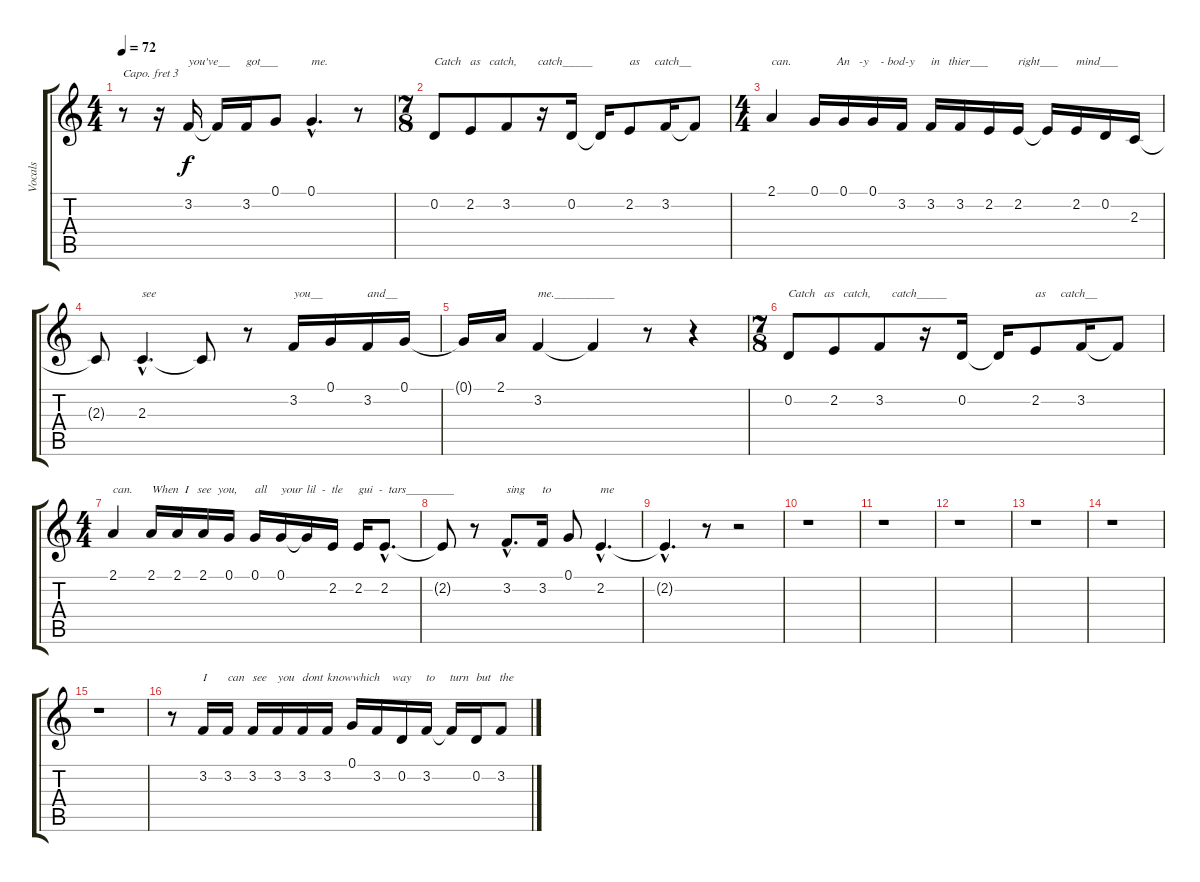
\track ("Vocals" "Vocals") {instrument synthvoice}
\staff {score tabs}
\capo 3
\tuning (E4 B3 G3 D3 A2 D2) {hide}
\ts (4 4)
\tempo 72
\clef g2
\ks c
r.8{dy f} r.16 3.2.16{txt "you've__"} 3.2{t}.16 3.2.16{txt "got___"} 0.1.8 0.1{hac}.4{d txt "me."} r.8 |
\ts (7 8)
0.2.8{txt "Catch   as   catch,       catch_____"} 2.2.8 3.2.8 r.16 0.2.16 0.2{t}.16 2.2.8{txt "as     catch__"} 3.2.16 3.2{t}.8 |
\ts (4 4)
2.1.4{txt "can.               An   -y    - bod-y   "} 0.1.16 0.1.16 0.1.16 3.2.16 3.2.16{txt "in   thier___"} 3.2.16 2.2.16 2.2.16{txt "right___"} 2.2{t}.16 2.2.16{txt "mind___"} 0.2.16 2.3.16 |
2.3{t}.8 2.3{hac}.4{d txt "see"} 2.3{t}.8 r.8 3.2.16{txt "you__"} 0.1.16 3.2.16{txt "and__"} 0.1.16 |
0.1{t}.16 2.1.16 3.2.4{txt "me.__________"} 3.2{t}.4 r.8 r.4 |
\ts (7 8)
0.2.8{txt "Catch   as   catch,       catch_____"} 2.2.8 3.2.8 r.16 0.2.16 0.2{t}.16 2.2.8{txt "as     catch__"} 3.2.16 3.2{t}.8 |
\ts (4 4)
2.1.4{txt "can. "} 2.1.16{txt "When  I   see  you,"} 2.1.16 2.1.16 0.1.16 0.1.16{txt "all "} 0.1.16{txt "your"} 0.1{t}.16{txt "lil  -  tle"} 2.2.16 2.2.16{txt "gui  -  tars________"} 2.2{hac}.8{d} |
2.2{t}.8 r.8 3.2{hac}.8{d txt "sing"} 3.2.16{txt "to"} 0.1.8 2.2{hac}.4{d txt "me"} |
2.2{hac t}.4{d} r.8 r.2 |
r.1 |
r.1 |
r.1 |
r.1 |
r.1 |
r.1 |
r.8 3.2.16{txt "I"} 3.2.16{txt "can"} 3.2.16{txt "see"} 3.2.16{txt "you"} 3.2.16{txt "dont"} 3.2.16{txt "know"} 0.1.16{txt "which    way     to     turn"} 3.2.16 0.2.16 3.2.16 3.2{t}.16 0.2.16{txt "but   the"} 3.2.8
